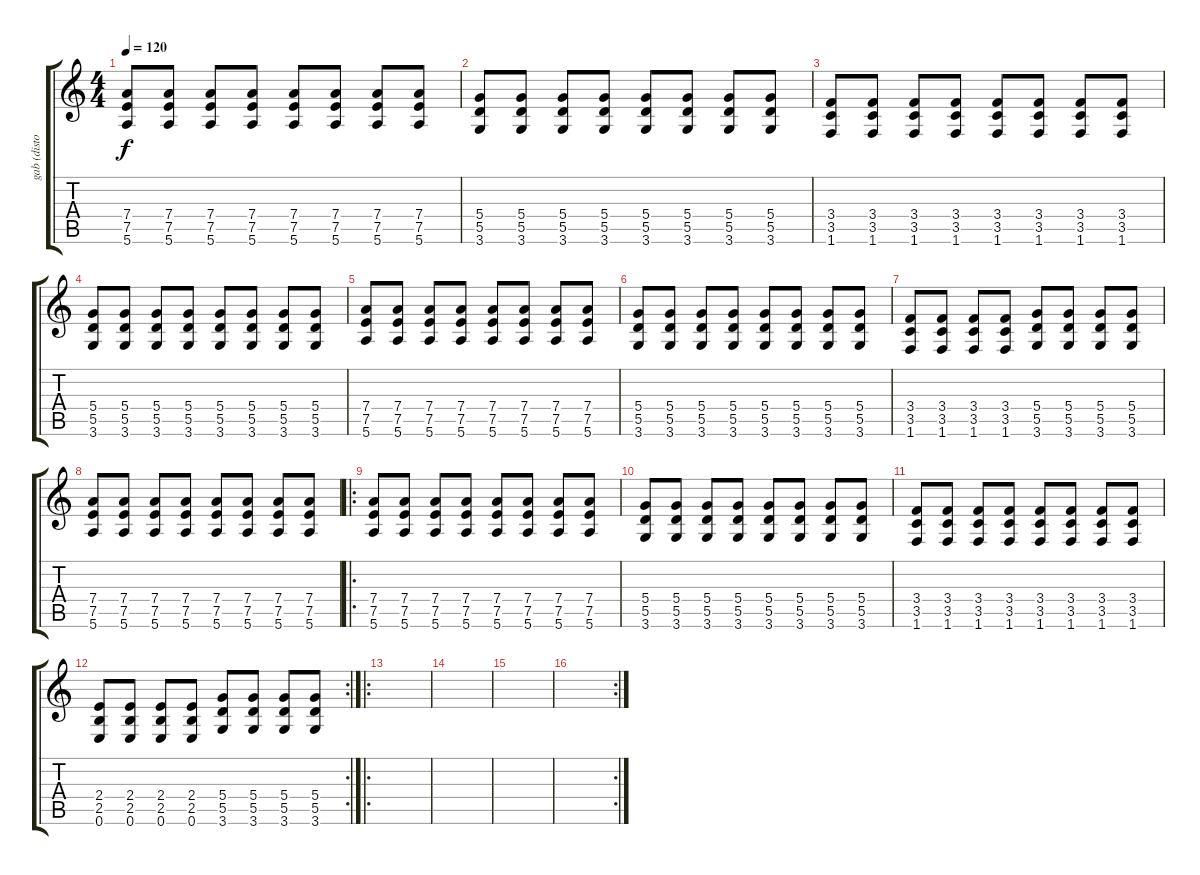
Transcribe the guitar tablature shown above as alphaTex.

\track ("gab (disto)" "gab (disto") {instrument overdrivenguitar}
\staff {score tabs}
\tuning (E4 B3 G3 D3 A2 E2) {hide}
\ts (4 4)
\tempo 120
\clef g2
\ks c
(7.4 7.5 5.6).8{dy f} (7.4 7.5 5.6).8 (7.4 7.5 5.6).8 (7.4 7.5 5.6).8 (7.4 7.5 5.6).8 (7.4 7.5 5.6).8 (7.4 7.5 5.6).8 (7.4 7.5 5.6).8 |
(5.4 5.5 3.6).8 (5.4 5.5 3.6).8 (5.4 5.5 3.6).8 (5.4 5.5 3.6).8 (5.4 5.5 3.6).8 (5.4 5.5 3.6).8 (5.4 5.5 3.6).8 (5.4 5.5 3.6).8 |
(3.4 3.5 1.6).8 (3.4 3.5 1.6).8 (3.4 3.5 1.6).8 (3.4 3.5 1.6).8 (3.4 3.5 1.6).8 (3.4 3.5 1.6).8 (3.4 3.5 1.6).8 (3.4 3.5 1.6).8 |
(5.4 5.5 3.6).8 (5.4 5.5 3.6).8 (5.4 5.5 3.6).8 (5.4 5.5 3.6).8 (5.4 5.5 3.6).8 (5.4 5.5 3.6).8 (5.4 5.5 3.6).8 (5.4 5.5 3.6).8 |
(7.4 7.5 5.6).8 (7.4 7.5 5.6).8 (7.4 7.5 5.6).8 (7.4 7.5 5.6).8 (7.4 7.5 5.6).8 (7.4 7.5 5.6).8 (7.4 7.5 5.6).8 (7.4 7.5 5.6).8 |
(5.4 5.5 3.6).8 (5.4 5.5 3.6).8 (5.4 5.5 3.6).8 (5.4 5.5 3.6).8 (5.4 5.5 3.6).8 (5.4 5.5 3.6).8 (5.4 5.5 3.6).8 (5.4 5.5 3.6).8 |
(3.4 3.5 1.6).8 (3.4 3.5 1.6).8 (3.4 3.5 1.6).8 (3.4 3.5 1.6).8 (5.4 5.5 3.6).8 (5.4 5.5 3.6).8 (5.4 5.5 3.6).8 (5.4 5.5 3.6).8 |
(7.4 7.5 5.6).8 (7.4 7.5 5.6).8 (7.4 7.5 5.6).8 (7.4 7.5 5.6).8 (7.4 7.5 5.6).8 (7.4 7.5 5.6).8 (7.4 7.5 5.6).8 (7.4 7.5 5.6).8 |
\ro
(7.4 7.5 5.6).8 (7.4 7.5 5.6).8 (7.4 7.5 5.6).8 (7.4 7.5 5.6).8 (7.4 7.5 5.6).8 (7.4 7.5 5.6).8 (7.4 7.5 5.6).8 (7.4 7.5 5.6).8 |
(5.4 5.5 3.6).8 (5.4 5.5 3.6).8 (5.4 5.5 3.6).8 (5.4 5.5 3.6).8 (5.4 5.5 3.6).8 (5.4 5.5 3.6).8 (5.4 5.5 3.6).8 (5.4 5.5 3.6).8 |
(3.4 3.5 1.6).8 (3.4 3.5 1.6).8 (3.4 3.5 1.6).8 (3.4 3.5 1.6).8 (3.4 3.5 1.6).8 (3.4 3.5 1.6).8 (3.4 3.5 1.6).8 (3.4 3.5 1.6).8 |
\rc 2
(2.4 2.5 0.6).8 (2.4 2.5 0.6).8 (2.4 2.5 0.6).8 (2.4 2.5 0.6).8 (5.4 5.5 3.6).8 (5.4 5.5 3.6).8 (5.4 5.5 3.6).8 (5.4 5.5 3.6).8 |
\ro
|
|
|
\rc 2
